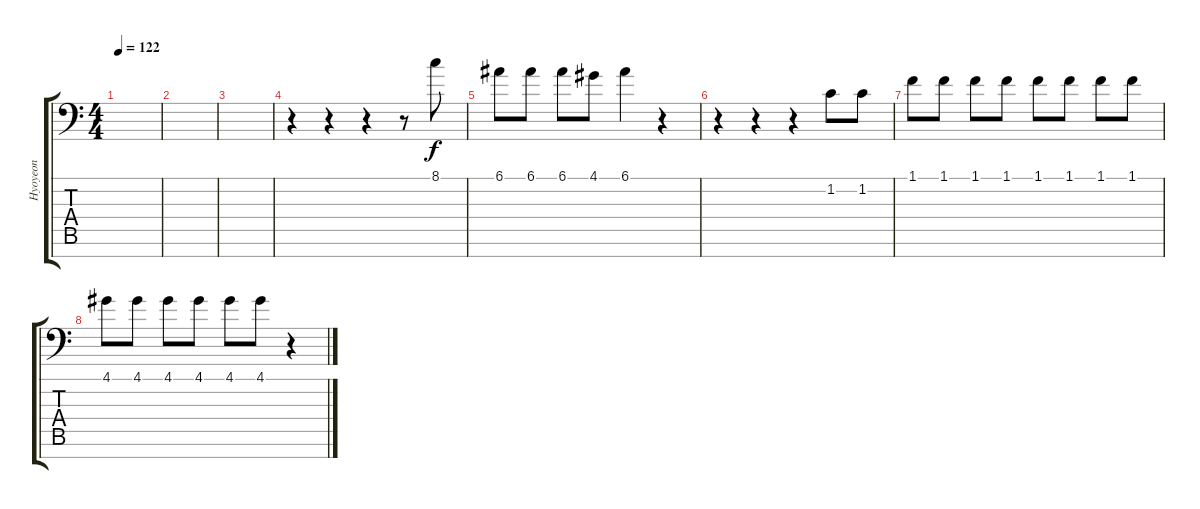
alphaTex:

\track ("Hyoyeon" "Hyoyeon") {instrument frenchhorn}
\staff {score tabs}
\tuning (E4 B3 G3 D3 A2 E2 C-1) {hide}
\ts (4 4)
\tempo 122
\clef f4
\ks c
|
|
|
r.4 r.4 r.4 r.8 8.1.8{volume 16} |
6.1.8 6.1.8 6.1.8 4.1.8 6.1.4 r.4 |
r.4 r.4 r.4 1.2.8{volume 9} 1.2.8 |
1.1.8 1.1.8 1.1.8 1.1.8 1.1.8 1.1.8 1.1.8 1.1.8 |
4.1.8 4.1.8 4.1.8 4.1.8 4.1.8 4.1.8 r.4
